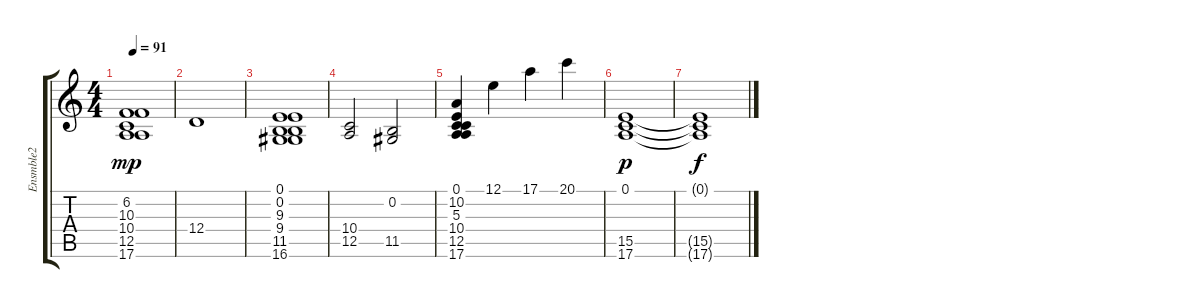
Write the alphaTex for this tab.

\track ("Ensmble2" "Ensmble2") {instrument stringensemble2}
\staff {score tabs}
\tuning (E4 B3 G3 D3 A2 E2) {hide}
\ts (4 4)
\tempo 91
\clef g2
\ks c
(6.2 10.3 10.4 12.5 17.6).1{dy mp} |
12.4.1 |
(0.1 0.2 9.3 9.4 11.5 16.6).1 |
(10.4 12.5).2 (0.2 11.5).2 |
(0.1 10.2 5.3 10.4 12.5 17.6).4{balance 8} 12.1.4 17.1.4 20.1.4 |
(0.1 15.5 17.6).1{dy p} |
(0.1{t} 15.5{t} 17.6{t}).1{dy f}
